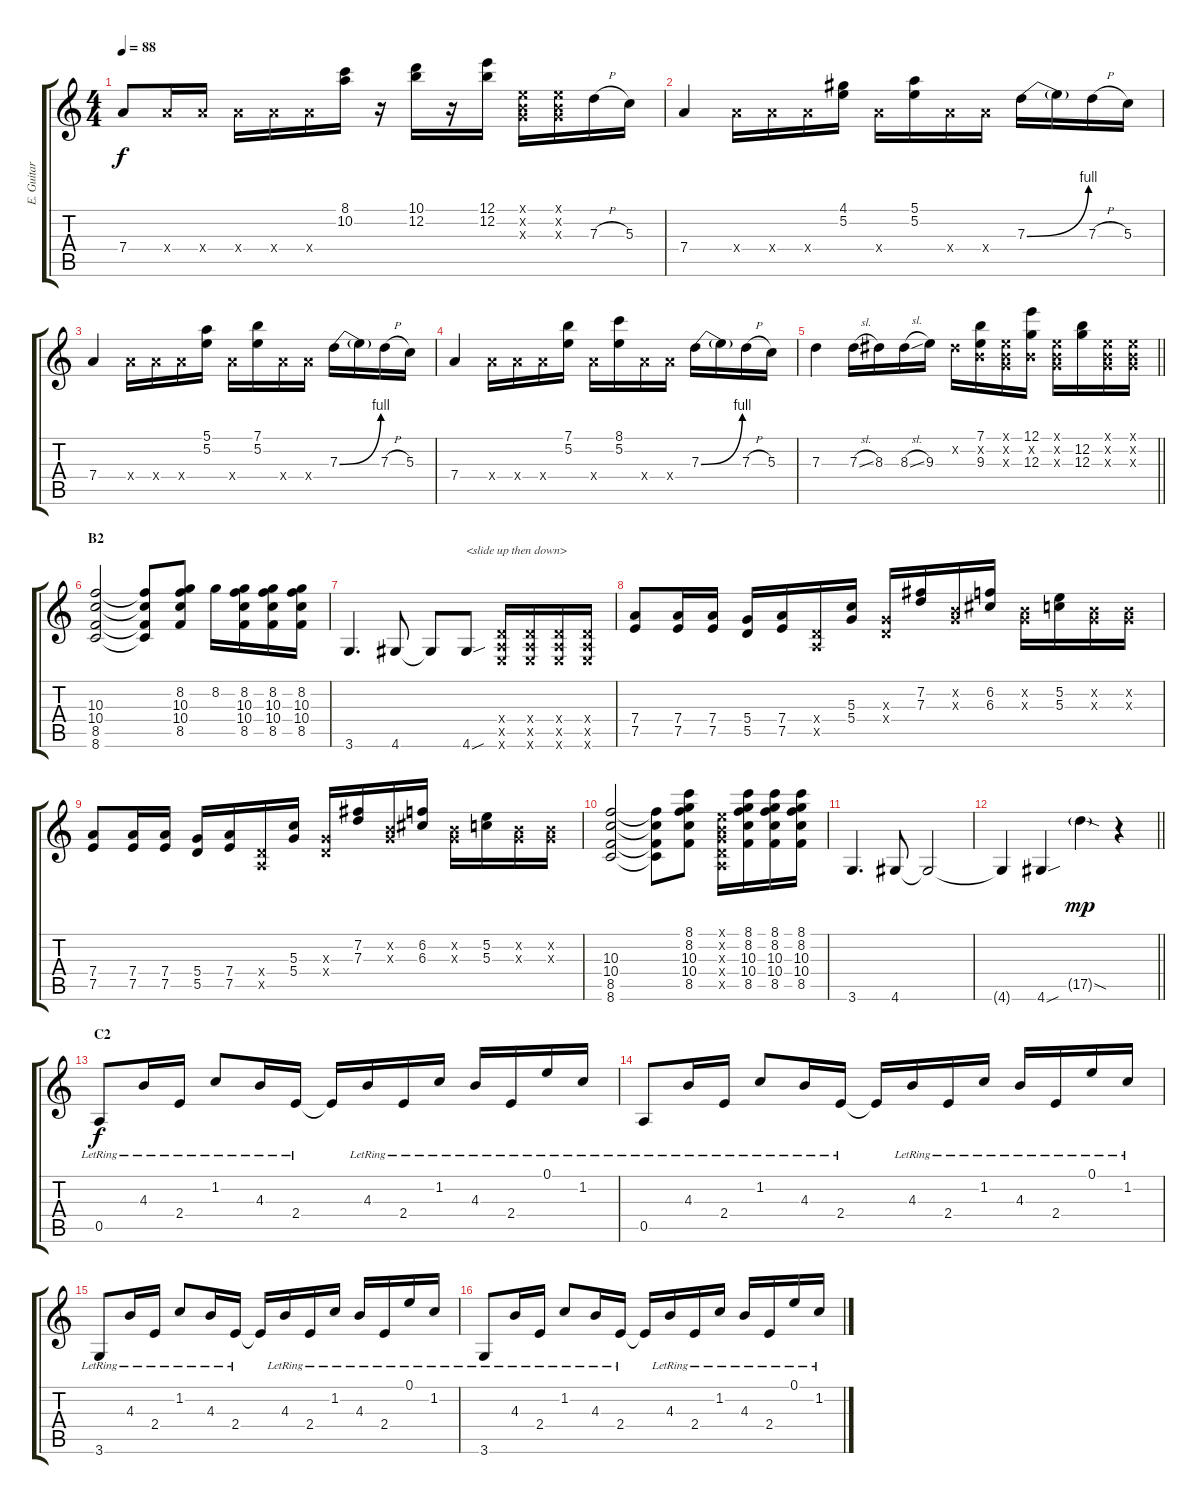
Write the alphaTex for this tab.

\track ("E. Guitar I" "E. Guitar ") {instrument overdrivenguitar}
\staff {score tabs}
\tuning (E4 B3 G3 D3 A2 E2) {hide}
\ts (4 4)
\tempo 88
\clef g2
\ks c
7.4.8{dy f} 7.4{x}.16 7.4{x}.16 7.4{x}.16 7.4{x}.16 7.4{x}.16 (8.1 10.2).16 r.16 (10.1 12.2).16 r.16 (12.1 12.2).16 (0.1{x} 0.2{x} 0.3{x}).16 (0.1{x} 0.2{x} 0.3{x}).16 7.3{h}.16 5.3.16 |
7.4.4 7.4{x}.16 7.4{x}.16 7.4{x}.16 (4.1 5.2).16 7.4{x}.16 (5.1 5.2).16 7.4{x}.16 7.4{x}.16 7.3{be (bend 0 0 60 4)}.16 7.3{t}.16 7.3{h}.16 5.3.16 |
7.4.4 7.4{x}.16 7.4{x}.16 7.4{x}.16 (5.1 5.2).16 7.4{x}.16 (7.1 5.2).16 7.4{x}.16 7.4{x}.16 7.3{be (bend 0 0 60 4)}.16 7.3{t}.16 7.3{h}.16 5.3.16 |
7.4.4 7.4{x}.16 7.4{x}.16 7.4{x}.16 (7.1 5.2).16 7.4{x}.16 (8.1 5.2).16 7.4{x}.16 7.4{x}.16 7.3{be (bend 0 0 60 4)}.16 7.3{t}.16 7.3{h}.16 5.3.16 |
\barLineRight lightlight
7.3.4 7.3{sl}.16 8.3.16 8.3{sl}.16 9.3.16 4.2{x}.16 (7.1 0.2{x} 9.3).16 (0.1{x} 0.2{x} 0.3{x}).16 (12.1 0.2{x} 12.3).16 (0.1{x} 0.2{x} 0.3{x}).16 (12.2 12.3).16 (0.1{x} 0.2{x} 0.3{x}).16 (0.1{x} 0.2{x} 0.3{x}).16 |
\section ("" "B2")
(10.3 10.4 8.5 8.6).2 (10.3{t} 10.4{t} 8.5{t} 8.6{t}).8 (8.2 10.3 10.4 8.5).8 8.2.16 (8.2 10.3 10.4 8.5).16 (8.2 10.3 10.4 8.5).16 (8.2 10.3 10.4 8.5).16 |
3.6.4{d} 4.6.8 4.6{t}.8 4.6{sou}.8{txt "<slide up then down>"} (0.4{x} 0.5{x} 0.6{x}).16 (0.4{x} 0.5{x} 0.6{x}).16 (0.4{x} 0.5{x} 0.6{x}).16 (0.4{x} 0.5{x} 0.6{x}).16 |
(7.4 7.5).8 (7.4 7.5).16 (7.4 7.5).16 (5.4 5.5).16 (7.4 7.5).16 (0.4{x} 0.5{x}).16 (5.3 5.4).16 (0.3{x} 0.4{x}).16 (7.2 7.3).16 (0.2{x} 0.3{x}).16 (6.2 6.3).16 (0.2{x} 0.3{x}).16 (5.2 5.3).16 (0.2{x} 0.3{x}).16 (0.2{x} 0.3{x}).16 |
(7.4 7.5).8 (7.4 7.5).16 (7.4 7.5).16 (5.4 5.5).16 (7.4 7.5).16 (0.4{x} 0.5{x}).16 (5.3 5.4).16 (0.3{x} 0.4{x}).16 (7.2 7.3).16 (0.2{x} 0.3{x}).16 (6.2 6.3).16 (0.2{x} 0.3{x}).16 (5.2 5.3).16 (0.2{x} 0.3{x}).16 (0.2{x} 0.3{x}).16 |
(10.3 10.4 8.5 8.6).2 (10.3{t} 10.4{t} 8.5{t} 8.6{t}).8 (8.1 8.2 10.3 10.4 8.5).8 (0.1{x} 0.2{x} 0.3{x} 0.4{x} 0.5{x}).16 (8.1 8.2 10.3 10.4 8.5).16 (8.1 8.2 10.3 10.4 8.5).16 (8.1 8.2 10.3 10.4 8.5).16 |
3.6.4{d} 4.6.8 4.6{t}.2 |
\barLineRight lightlight
4.6{t}.4 4.6{sou}.4 17.5{sod g}.4{dy mp} r.4 |
\section ("" "C2")
0.5{lr}.8{dy f} 4.3{lr}.16 2.4{lr}.16 1.2{lr}.8 4.3{lr}.16 2.4{lr}.16 2.4{t}.16 4.3{lr}.16 2.4{lr}.16 1.2{lr}.16 4.3{lr}.16 2.4{lr}.16 0.1{lr}.16 1.2{lr}.16 |
0.5{lr}.8 4.3{lr}.16 2.4{lr}.16 1.2{lr}.8 4.3{lr}.16 2.4{lr}.16 2.4{t}.16 4.3{lr}.16 2.4{lr}.16 1.2{lr}.16 4.3{lr}.16 2.4{lr}.16 0.1{lr}.16 1.2{lr}.16 |
3.6{lr}.8 4.3{lr}.16 2.4{lr}.16 1.2{lr}.8 4.3{lr}.16 2.4{lr}.16 2.4{t}.16 4.3{lr}.16 2.4{lr}.16 1.2{lr}.16 4.3{lr}.16 2.4{lr}.16 0.1{lr}.16 1.2{lr}.16 |
3.6{lr}.8 4.3{lr}.16 2.4{lr}.16 1.2{lr}.8 4.3{lr}.16 2.4{lr}.16 2.4{t}.16 4.3{lr}.16 2.4{lr}.16 1.2{lr}.16 4.3{lr}.16 2.4{lr}.16 0.1{lr}.16 1.2{lr}.16
